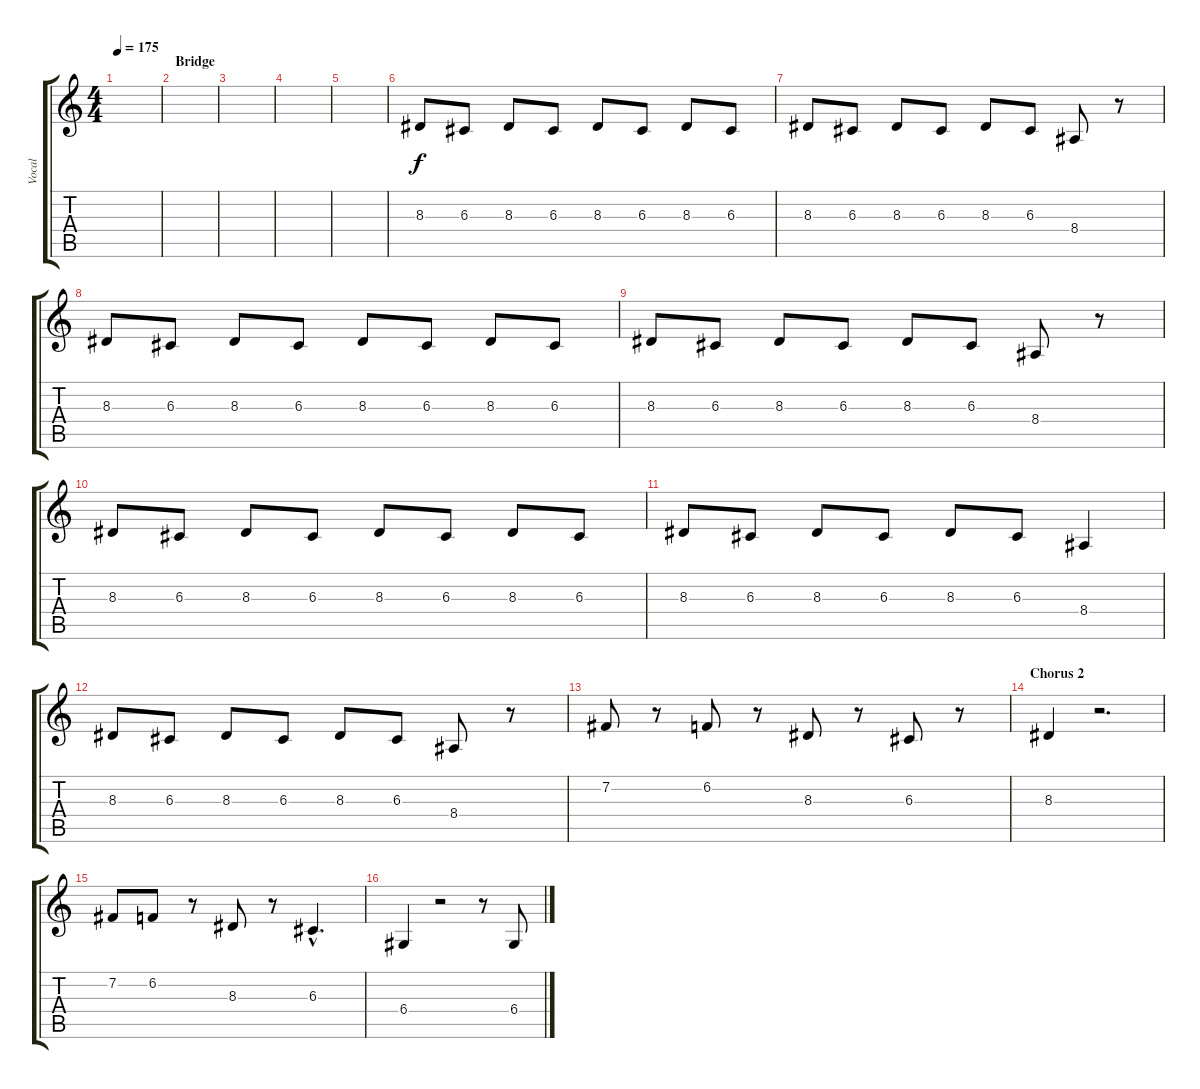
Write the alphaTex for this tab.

\track ("Vocal" "Vocal") {instrument baritonesax}
\staff {score tabs}
\tuning (E4 B3 G3 D3 A2 E2) {hide}
\ts (4 4)
\tempo 175
\clef g2
\ks c
|
\section ("" "Bridge ")
|
|
|
|
8.3.8 6.3.8 8.3.8 6.3.8 8.3.8 6.3.8 8.3.8 6.3.8 |
8.3.8 6.3.8 8.3.8 6.3.8 8.3.8 6.3.8 8.4.8 r.8 |
8.3.8 6.3.8 8.3.8 6.3.8 8.3.8 6.3.8 8.3.8 6.3.8 |
8.3.8 6.3.8 8.3.8 6.3.8 8.3.8 6.3.8 8.4.8 r.8 |
8.3.8 6.3.8 8.3.8 6.3.8 8.3.8 6.3.8 8.3.8 6.3.8 |
8.3.8 6.3.8 8.3.8 6.3.8 8.3.8 6.3.8 8.4.4 |
8.3.8 6.3.8 8.3.8 6.3.8 8.3.8 6.3.8 8.4.8 r.8 |
7.2.8 r.8 6.2.8 r.8 8.3.8 r.8 6.3.8 r.8 |
\section ("" "Chorus 2")
8.3.4 r.2{d} |
7.2.8 6.2.8 r.8 8.3.8 r.8 6.3{hac}.4{d} |
6.4.4 r.2 r.8 6.4.8
